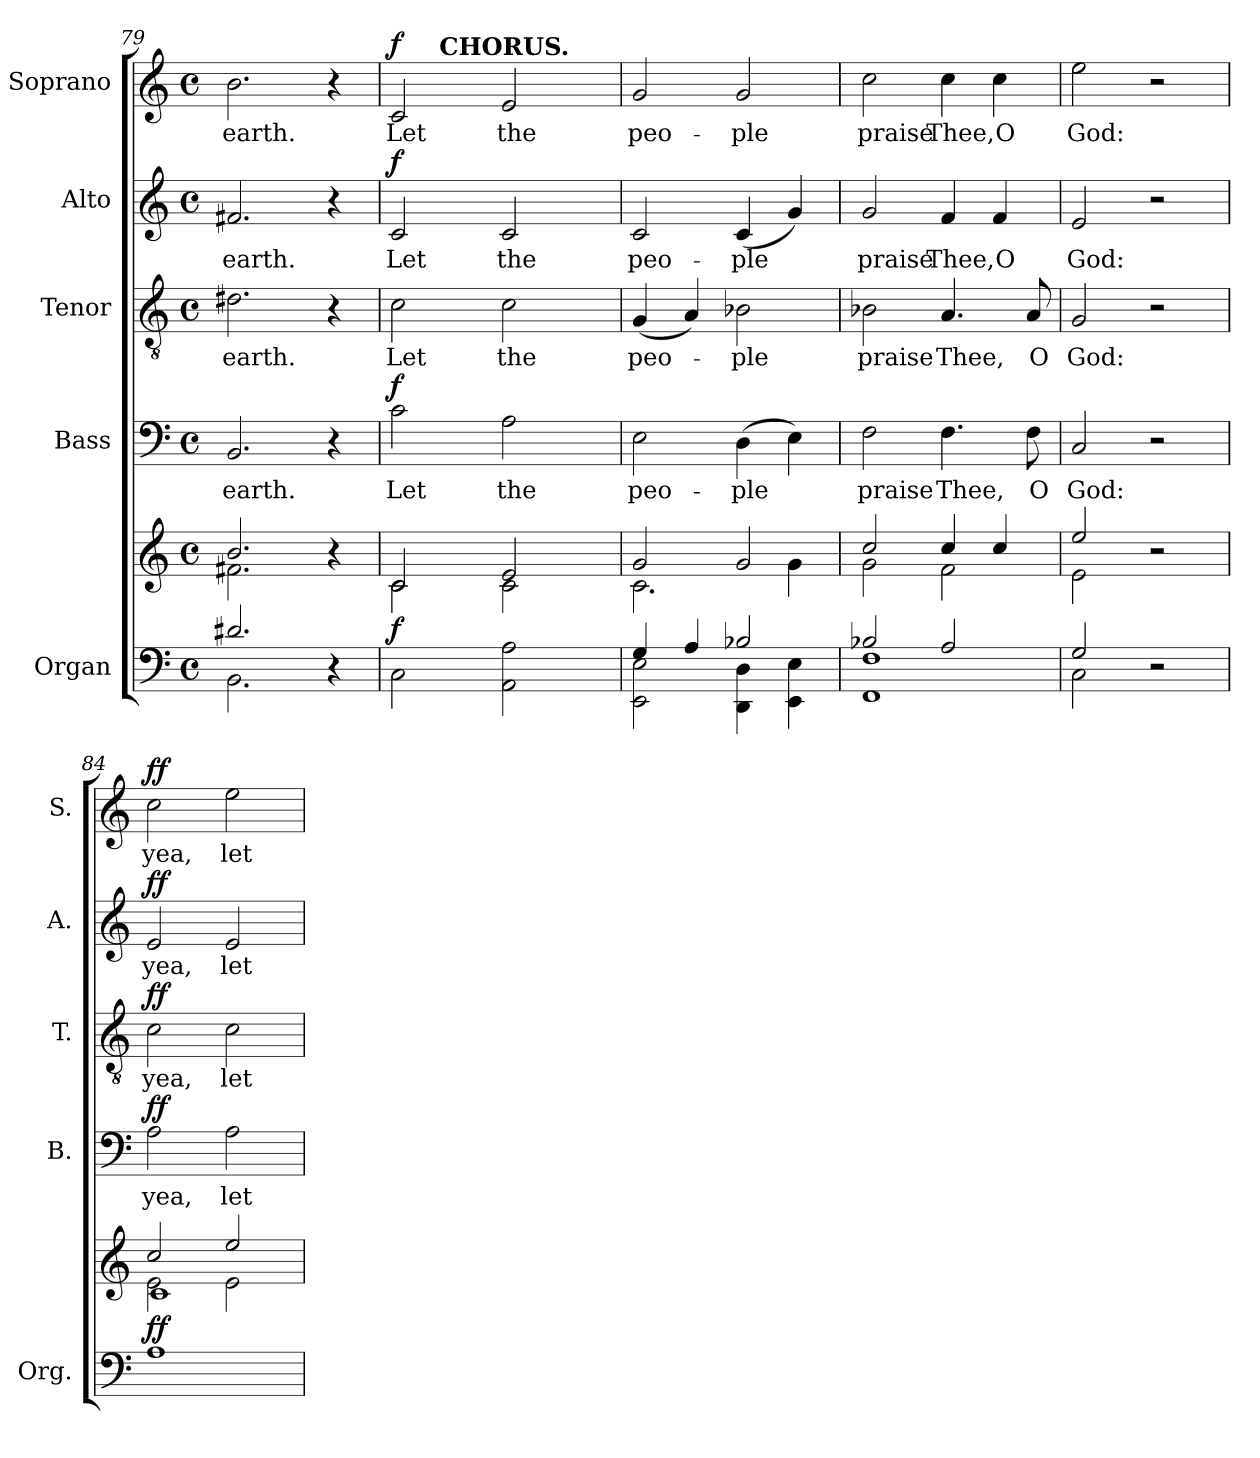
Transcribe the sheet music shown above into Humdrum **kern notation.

**kern	**kern	**dynam	**kern	**text	**dynam	**kern	**text	**dynam	**kern	**text	**dynam	**kern	**text	**dynam
*part5	*part5	*part5	*part4	*part4	*part4	*part3	*part3	*part3	*part2	*part2	*part2	*part1	*part1	*part1
*staff6	*staff5	*staff5/6	*staff4	*staff4	*staff4	*staff3	*staff3	*staff3	*staff2	*staff2	*staff2	*staff1	*staff1	*staff1
*I"Organ	*	*	*I"Bass	*	*	*I"Tenor	*	*	*I"Alto	*	*	*I"Soprano	*	*
*I'Org.	*	*	*I'B.	*	*	*I'T.	*	*	*I'A.	*	*	*I'S.	*	*
*clefF4	*clefG2	*	*clefF4	*	*	*clefGv2	*	*	*clefG2	*	*	*clefG2	*	*
*	*	*	*	*	*	*ITrd7c12	*	*	*	*	*	*	*	*
*k[]	*k[]	*	*k[]	*	*	*k[]	*	*	*k[]	*	*	*k[]	*	*
*C:	*C:	*	*C:	*	*	*C:	*	*	*C:	*	*	*C:	*	*
*M4/4	*M4/4	*	*M4/4	*	*	*M4/4	*	*	*M4/4	*	*	*M4/4	*	*
*met(c)	*met(c)	*	*met(c)	*	*	*met(c)	*	*	*met(c)	*	*	*met(c)	*	*
=79	=79	=79	=79	=79	=79	=79	=79	=79	=79	=79	=79	=79	=79	=79
*^	*^	*	*	*	*	*	*	*	*	*	*	*	*	*
!	!	!	!	!	!	!LO:LY:b:color=#000000	!	!	!	!	!	!	!	!	!	!
!	!	!	!	!	!	!	!	!	!LO:LY:b:color=#000000	!	!	!	!	!	!	!
!	!	!	!	!	!	!	!	!	!	!	!	!LO:LY:b:color=#000000	!	!	!	!
!	!	!	!	!	!	!	!	!	!	!	!	!	!	!	!LO:LY:b:color=#000000	!
2.d#Xi/	2.BBi\	2.bi/	2.f#Xi\	.	2.BBi/	earth.	.	2.D#Xi\	earth.	.	2.f#Xi/	earth.	.	2.bi\	earth.	.
4r	4ryy	4r	4ryy	.	4r	.	.	4r	.	.	4r	.	.	4r	.	.
*v	*v	*	*	*	*	*	*	*	*	*	*	*	*	*	*	*
=80	=80	=80	=80	=80	=80	=80	=80	=80	=80	=80	=80	=80	=80	=80	=80
*^	*	*	*	*	*	*	*	*	*	*	*	*	*	*	*
!	!	!	!	!	!	!LO:LY:b:color=#000000	!	!	!	!	!	!	!	!	!	!
*v	*v	*	*	*	*	*	*	*	*	*	*	*	*	*	*	*
*^	*	*	*	*	*	*	*	*	*	*	*	*	*	*	*
!	!	!	!	!	!	!	!	!	!LO:LY:b:color=#000000	!	!	!	!	!	!	!
*v	*v	*	*	*	*	*	*	*	*	*	*	*	*	*	*	*
*^	*	*	*	*	*	*	*	*	*	*	*	*	*	*	*
!	!	!	!	!	!	!	!	!	!	!	!	!LO:LY:b:color=#000000	!	!	!	!
*v	*v	*	*	*	*	*	*	*	*	*	*	*	*	*	*	*
*^	*	*	*	*	*	*	*	*	*	*	*	*	*	*	*
!	!	!	!	!	!	!	!	!	!	!	!	!	!	!	!LO:LY:b:color=#000000	!
*v	*v	*	*	*	*	*	*	*	*	*	*	*	*	*^	*	*
2Ci\	2ci/	2ci\	f	2ci\	Let	f	2Ci\	Let	.	2ci/	Let	f	2ci/	8ryy	Let	f
.	.	.	.	.	.	.	.	.	.	.	.	.	.	32ryy	.	.
!	!	!	!	!	!	!	!	!	!	!	!	!	!	!LO:TX:a:B:t=CHORUS.	!	!
.	.	.	.	.	.	.	.	.	.	.	.	.	.	2ryy	.	.
!	!	!	!	!	!LO:LY:b:color=#000000	!	!	!	!	!	!	!	!	!	!	!
!	!	!	!	!	!	!	!	!LO:LY:b:color=#000000	!	!	!	!	!	!	!	!
!	!	!	!	!	!	!	!	!	!	!	!LO:LY:b:color=#000000	!	!	!	!	!
!	!	!	!	!	!	!	!	!	!	!	!	!	!	!	!LO:LY:b:color=#000000	!
2AAi\ 2Ai	2ei/	2ci\	.	2Ai\	the	.	2Ci\	the	.	2ci/	the	.	2ei/	.	the	.
.	.	.	.	.	.	.	.	.	.	.	.	.	.	4ryy	.	.
.	.	.	.	.	.	.	.	.	.	.	.	.	.	16.ryy	.	.
*	*	*	*	*	*	*	*	*	*	*	*	*	*v	*v	*	*
=81	=81	=81	=81	=81	=81	=81	=81	=81	=81	=81	=81	=81	=81	=81	=81
*^	*	*	*	*	*	*	*	*	*	*	*	*	*	*	*
*	*	*	*	*	*	*	*	*	*	*	*	*	*	*^	*	*
!	!	!	!	!	!	!LO:LY:b:color=#000000	!	!	!	!	!	!	!	!	!	!	!
*	*	*	*	*	*	*	*	*	*	*	*	*	*	*v	*v	*	*
*	*	*	*	*	*	*	*	*	*	*	*	*	*	*^	*	*
!	!	!	!	!	!	!	!	!	!LO:LY:b:color=#000000	!	!	!	!	!	!	!	!
*	*	*	*	*	*	*	*	*	*	*	*	*	*	*v	*v	*	*
*	*	*	*	*	*	*	*	*	*	*	*	*	*	*^	*	*
!	!	!	!	!	!	!	!	!	!	!	!	!LO:LY:b:color=#000000	!	!	!	!	!
*	*	*	*	*	*	*	*	*	*	*	*	*	*	*v	*v	*	*
*	*	*	*	*	*	*	*	*	*	*	*	*	*	*^	*	*
!	!	!	!	!	!	!	!	!	!	!	!	!	!	!	!	!LO:LY:b:color=#000000	!
*	*	*	*	*	*	*	*	*	*	*	*	*	*	*v	*v	*	*
4Gi/	2EEi\ 2Ei	2gi/	2.ci\	.	2Ei\	peo-	.	(4GGi/	peo-	.	2ci/	peo-	.	2gi/	peo-	.
4Ai/	.	.	.	.	.	.	.	4AAi/)	.	.	.	.	.	.	.	.
!	!	!	!	!	!	!LO:LY:b:color=#000000	!	!	!	!	!	!	!	!	!	!
!	!	!	!	!	!	!	!	!	!LO:LY:b:color=#000000	!	!	!	!	!	!	!
!	!	!	!	!	!	!	!	!	!	!	!	!LO:LY:b:color=#000000	!	!	!	!
!	!	!	!	!	!	!	!	!	!	!	!	!	!	!	!LO:LY:b:color=#000000	!
2B-Xi/	4DDi\ 4Di	2gi/	.	.	(4Di\	-ple	.	2BB-Xi\	-ple	.	(4ci/	-ple	.	2gi/	-ple	.
.	4EEi\ 4Ei	.	4gi\	.	4Ei\)	.	.	.	.	.	4gi/)	.	.	.	.	.
=82	=82	=82	=82	=82	=82	=82	=82	=82	=82	=82	=82	=82	=82	=82	=82	=82
!	!	!	!	!	!	!LO:LY:b:color=#000000	!	!	!	!	!	!	!	!	!	!
!	!	!	!	!	!	!	!	!	!LO:LY:b:color=#000000	!	!	!	!	!	!	!
!	!	!	!	!	!	!	!	!	!	!	!	!LO:LY:b:color=#000000	!	!	!	!
!	!	!	!	!	!	!	!	!	!	!	!	!	!	!	!LO:LY:b:color=#000000	!
2B-Xi/	1FFi 1Fi	2cci/	2gi\	.	2Fi\	praise	.	2BB-Xi\	praise	.	2gi/	praise	.	2cci\	praise	.
!	!	!	!	!	!	!LO:LY:b:color=#000000	!	!	!	!	!	!	!	!	!	!
!	!	!	!	!	!	!	!	!	!LO:LY:b:color=#000000	!	!	!	!	!	!	!
!	!	!	!	!	!	!	!	!	!	!	!	!LO:LY:b:color=#000000	!	!	!	!
!	!	!	!	!	!	!	!	!	!	!	!	!	!	!	!LO:LY:b:color=#000000	!
2Ai/	.	4cci/	2fi\	.	4.Fi\	Thee,	.	4.AAi/	Thee,	.	4fi/	Thee,	.	4cci\	Thee,	.
!	!	!	!	!	!	!	!	!	!	!	!	!LO:LY:b:color=#000000	!	!	!	!
!	!	!	!	!	!	!	!	!	!	!	!	!	!	!	!LO:LY:b:color=#000000	!
.	.	4cci/	.	.	.	.	.	.	.	.	4fi/	O	.	4cci\	O	.
!	!	!	!	!	!	!LO:LY:b:color=#000000	!	!	!	!	!	!	!	!	!	!
!	!	!	!	!	!	!	!	!	!LO:LY:b:color=#000000	!	!	!	!	!	!	!
.	.	.	.	.	8Fi\	O	.	8AAi/	O	.	.	.	.	.	.	.
=83	=83	=83	=83	=83	=83	=83	=83	=83	=83	=83	=83	=83	=83	=83	=83	=83
!	!	!	!	!	!	!LO:LY:b:color=#000000	!	!	!	!	!	!	!	!	!	!
!	!	!	!	!	!	!	!	!	!LO:LY:b:color=#000000	!	!	!	!	!	!	!
!	!	!	!	!	!	!	!	!	!	!	!	!LO:LY:b:color=#000000	!	!	!	!
!	!	!	!	!	!	!	!	!	!	!	!	!	!	!	!LO:LY:b:color=#000000	!
2Gi/	2Ci\	2eei/	2ei\	.	2Ci/	God:	.	2GGi/	God:	.	2ei/	God:	.	2eei\	God:	.
2r	2ryy	2r	2ryy	.	2r	.	.	2r	.	.	2r	.	.	2r	.	.
*v	*v	*	*	*	*	*	*	*	*	*	*	*	*	*	*	*
=84	=84	=84	=84	=84	=84	=84	=84	=84	=84	=84	=84	=84	=84	=84	=84
*	*	*^	*	*	*	*	*	*	*	*	*	*	*	*	*
*^	*	*	*	*	*	*	*	*	*	*	*	*	*	*	*	*
!	!	!	!	!	!	!	!LO:LY:b:color=#000000	!	!	!	!	!	!	!	!	!	!
*v	*v	*	*	*	*	*	*	*	*	*	*	*	*	*	*	*	*
*^	*	*	*	*	*	*	*	*	*	*	*	*	*	*	*	*
!	!	!	!	!	!	!	!	!	!	!LO:LY:b:color=#000000	!	!	!	!	!	!	!
*v	*v	*	*	*	*	*	*	*	*	*	*	*	*	*	*	*	*
*^	*	*	*	*	*	*	*	*	*	*	*	*	*	*	*	*
!	!	!	!	!	!	!	!	!	!	!	!	!	!LO:LY:b:color=#000000	!	!	!	!
*v	*v	*	*	*	*	*	*	*	*	*	*	*	*	*	*	*	*
*^	*	*	*	*	*	*	*	*	*	*	*	*	*	*	*	*
!	!	!	!	!	!	!	!	!	!	!	!	!	!	!	!	!LO:LY:b:color=#000000	!
*v	*v	*	*	*	*	*	*	*	*	*	*	*	*	*	*	*	*
1Ai	2cci/	2ei\	1ci	ff	2Ai\	yea,	ff	2Ci\	yea,	ff	2ei/	yea,	ff	2cci\	yea,	ff
!	!	!	!	!	!	!LO:LY:b:color=#000000	!	!	!	!	!	!	!	!	!	!
!	!	!	!	!	!	!	!	!	!LO:LY:b:color=#000000	!	!	!	!	!	!	!
!	!	!	!	!	!	!	!	!	!	!	!	!LO:LY:b:color=#000000	!	!	!	!
!	!	!	!	!	!	!	!	!	!	!	!	!	!	!	!LO:LY:b:color=#000000	!
.	2eei/	2ei\	.	.	2Ai\	let	.	2Ci\	let	.	2ei/	let	.	2eei\	let	.
*	*v	*v	*v	*	*	*	*	*	*	*	*	*	*	*	*	*
=	=	=	=	=	=	=	=	=	=	=	=	=	=	=
*-	*-	*-	*-	*-	*-	*-	*-	*-	*-	*-	*-	*-	*-	*-
